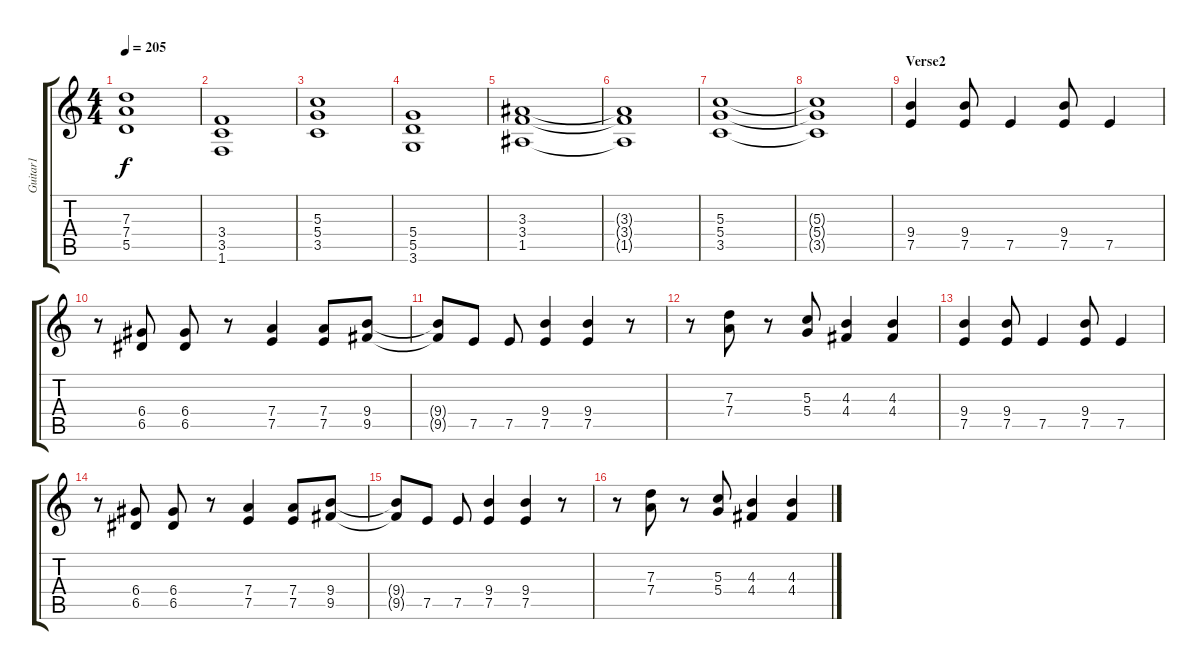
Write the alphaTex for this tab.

\track ("Guitar1" "Guitar1") {instrument distortionguitar}
\staff {score tabs}
\tuning (E4 B3 G3 D3 A2 E2) {hide}
\ts (4 4)
\tempo 205
\clef g2
\ks c
(7.3 7.4 5.5).1{dy f} |
(3.4 3.5 1.6).1 |
(5.3 5.4 3.5).1 |
(5.4 5.5 3.6).1 |
(3.3 3.4 1.5).1 |
(3.3{t} 3.4{t} 1.5{t}).1 |
(5.3 5.4 3.5).1 |
(5.3{t} 5.4{t} 3.5{t}).1 |
\section ("" "Verse2")
(9.4 7.5).4 (9.4 7.5).8 7.5.4 (9.4 7.5).8 7.5.4 |
r.8 (6.4 6.5).8 (6.4 6.5).8 r.8 (7.4 7.5).4 (7.4 7.5).8 (9.4 9.5).8 |
(9.4{t} 9.5{t}).8 7.5.8 7.5.8 (9.4 7.5).4 (9.4 7.5).4 r.8 |
r.8 (7.3 7.4).8 r.8 (5.3 5.4).8 (4.3 4.4).4 (4.3 4.4).4 |
(9.4 7.5).4 (9.4 7.5).8 7.5.4 (9.4 7.5).8 7.5.4 |
r.8 (6.4 6.5).8 (6.4 6.5).8 r.8 (7.4 7.5).4 (7.4 7.5).8 (9.4 9.5).8 |
(9.4{t} 9.5{t}).8 7.5.8 7.5.8 (9.4 7.5).4 (9.4 7.5).4 r.8 |
r.8 (7.3 7.4).8 r.8 (5.3 5.4).8 (4.3 4.4).4 (4.3 4.4).4
